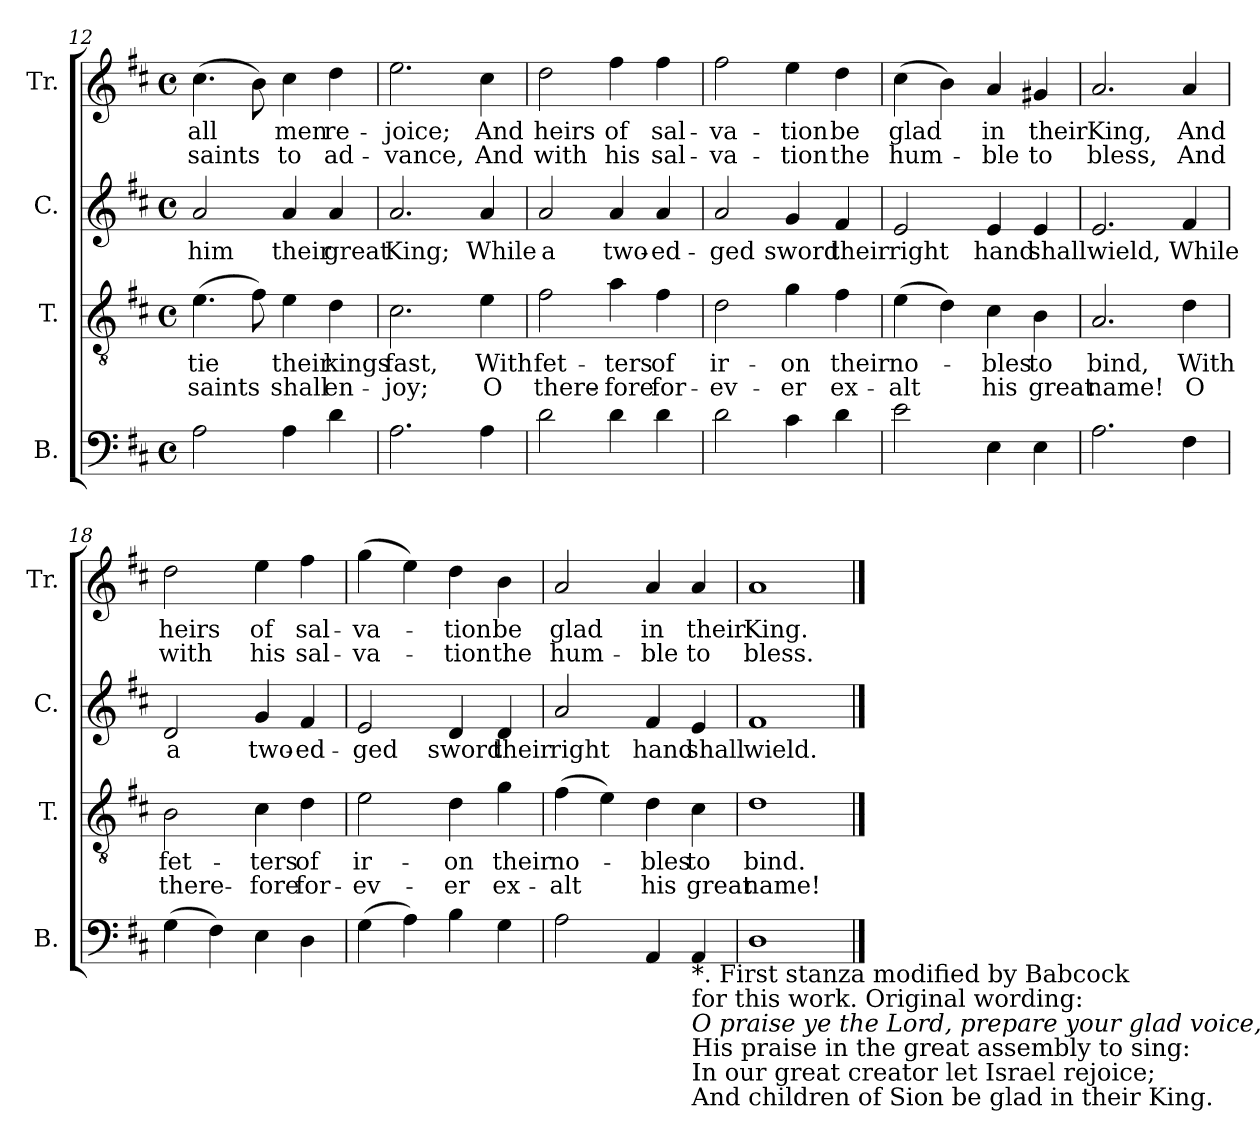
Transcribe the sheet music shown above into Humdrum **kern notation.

**kern	**kern	**text	**text	**kern	**text	**kern	**text	**text
*part4	*part3	*part3	*part3	*part2	*part2	*part1	*part1	*part1
*staff4	*staff3	*staff3	*staff3	*staff2	*staff2	*staff1	*staff1	*staff1
*I"B.	*I"T.	*	*	*I"C.	*	*I"Tr.	*	*
*I'B.	*I'T.	*	*	*I'C.	*	*I'Tr.	*	*
*clefF4	*clefGv2	*	*	*clefG2	*	*clefG2	*	*
*k[f#c#]	*k[f#c#]	*	*	*k[f#c#]	*	*k[f#c#]	*	*
*M4/4	*M4/4	*	*	*M4/4	*	*M4/4	*	*
*met(c)	*met(c)	*	*	*met(c)	*	*met(c)	*	*
=12	=12	=12	=12	=12	=12	=12	=12	=12
2A\	(4.e\	tie	saints	2a/	him	(4.cc#\	all	saints
.	8f#\)	.	.	.	.	8b\)	.	.
4A\	4e\	their	shall	4a/	their	4cc#\	men	to
4d\	4d\	kings	en-	4a/	great	4dd\	re-	ad-
=13	=13	=13	=13	=13	=13	=13	=13	=13
2.A\	2.c#\	fast,	-joy;	2.a/	King;	2.ee\	-joice;	-vance,
4A\	4e\	With	O	4a/	While	4cc#\	And	And
=14	=14	=14	=14	=14	=14	=14	=14	=14
2d\	2f#\	fet-	there-	2a/	a	2dd\	heirs	with
4d\	4a\	-ters	-fore	4a/	two-	4ff#\	of	his
4d\	4f#\	of	for-	4a/	-ed-	4ff#\	sal-	sal-
!!LO:LB:g=z
=15	=15	=15	=15	=15	=15	=15	=15	=15
2d\	2d\	ir-	-ev-	2a/	-ged	2ff#\	-va-	-va-
4c#\	4g\	-on	-er	4g/	sword	4ee\	-tion	-tion
4d\	4f#\	their	ex-	4f#/	their	4dd\	be	the
=16	=16	=16	=16	=16	=16	=16	=16	=16
2e\	(4e\	no-	-alt	2e/	right	(4cc#\	glad	hum-
.	4d\)	.	.	.	.	4b\)	.	.
4E\	4c#\	-bles	his	4e/	hand	4a/	in	-ble
4E\	4B\	to	great	4e/	shall	4g#X/	their	to
=17	=17	=17	=17	=17	=17	=17	=17	=17
2.A\	2.A/	bind,	name!	2.e/	wield,	2.a/	King,	bless,
4F#\	4d\	With	O	4f#/	While	4a/	And	And
=18	=18	=18	=18	=18	=18	=18	=18	=18
(4G\	2B\	fet-	there-	2d/	a	2dd\	heirs	with
4F#\)	.	.	.	.	.	.	.	.
4E\	4c#\	-ters	-fore	4g/	two-	4ee\	of	his
4D\	4d\	of	for-	4f#/	-ed-	4ff#\	sal-	sal-
=19	=19	=19	=19	=19	=19	=19	=19	=19
(4G\	2e\	ir-	-ev-	2e/	-ged	(4gg\	-va-	-va-
4A\)	.	.	.	.	.	4ee\)	.	.
4B\	4d\	-on	-er	4d/	sword	4dd\	-tion	-tion
4G\	4g\	their	ex-	4d/	their	4b\	be	the
=20	=20	=20	=20	=20	=20	=20	=20	=20
2A\	(4f#\	no-	-alt	2a/	right	2a/	glad	hum-
.	4e\)	.	.	.	.	.	.	.
4AA/	4d\	-bles	his	4f#/	hand	4a/	in	-ble
!LO:TX:b:t=*. First stanza modified by Babcock	!	!	!	!	!	!	!	!
!LO:TX:b:t=for this work.  Original wording&colon;	!	!	!	!	!	!	!	!
!LO:TX:b:i:t=O praise ye the Lord, prepare your glad voice,	!	!	!	!	!	!	!	!
!LO:TX:b:t=His praise in the great assembly to sing&colon;	!	!	!	!	!	!	!	!
!LO:TX:b:t=In our great creator let Israel rejoice;	!	!	!	!	!	!	!	!
!LO:TX:b:t=And children of Sion be glad in their King.	!	!	!	!	!	!	!	!
4AA/	4c#\	to	great	4e/	shall	4a/	their	to
=21	=21	=21	=21	=21	=21	=21	=21	=21
1D	1d	bind.	name!	1f#	wield.	1a	King.	bless.
==	==	==	==	==	==	==	==	==
*-	*-	*-	*-	*-	*-	*-	*-	*-
